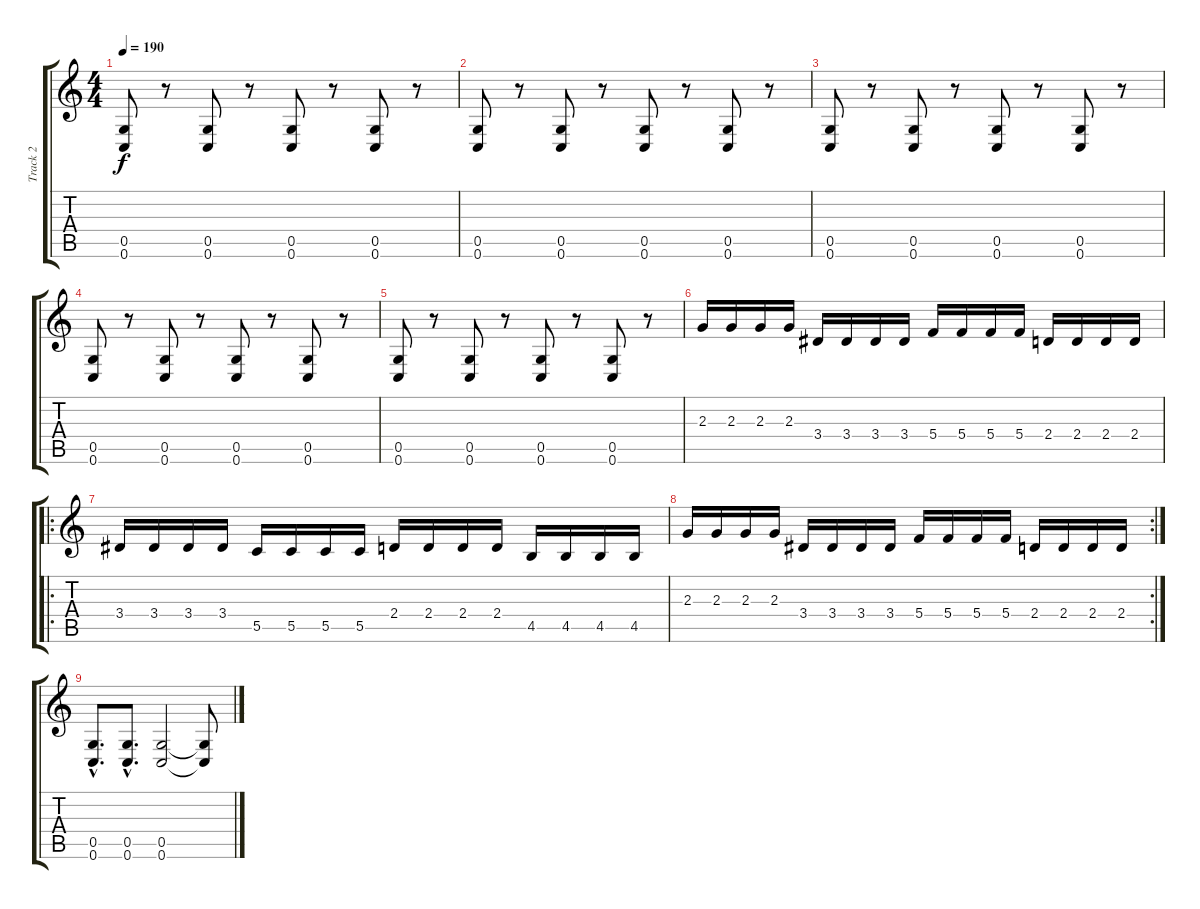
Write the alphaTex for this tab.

\track ("Track 2" "Track 2") {instrument distortionguitar}
\staff {score tabs}
\tuning (D4 A3 F3 C3 G2 C2) {hide}
\ts (4 4)
\tempo 190
\clef g2
\ks c
(0.5 0.6).8{dy f instrument distortionguitar} r.8 (0.5 0.6).8 r.8 (0.5 0.6).8 r.8 (0.5 0.6).8 r.8 |
(0.5 0.6).8 r.8 (0.5 0.6).8 r.8 (0.5 0.6).8 r.8 (0.5 0.6).8 r.8 |
(0.5 0.6).8 r.8 (0.5 0.6).8 r.8 (0.5 0.6).8 r.8 (0.5 0.6).8 r.8 |
(0.5 0.6).8 r.8 (0.5 0.6).8 r.8 (0.5 0.6).8 r.8 (0.5 0.6).8 r.8 |
(0.5 0.6).8 r.8 (0.5 0.6).8 r.8 (0.5 0.6).8 r.8 (0.5 0.6).8 r.8 |
2.3.16 2.3.16 2.3.16 2.3.16 3.4.16 3.4.16 3.4.16 3.4.16 5.4.16 5.4.16 5.4.16 5.4.16 2.4.16 2.4.16 2.4.16 2.4.16 |
\ro
3.4.16 3.4.16 3.4.16 3.4.16 5.5.16 5.5.16 5.5.16 5.5.16 2.4.16 2.4.16 2.4.16 2.4.16 4.5.16 4.5.16 4.5.16 4.5.16 |
\rc 2
2.3.16 2.3.16 2.3.16 2.3.16 3.4.16 3.4.16 3.4.16 3.4.16 5.4.16 5.4.16 5.4.16 5.4.16 2.4.16 2.4.16 2.4.16 2.4.16 |
(0.5{hac} 0.6{hac}).8{d} (0.5{hac} 0.6{hac}).8{d} (0.5 0.6).2 (0.5{t} 0.6{t}).8
